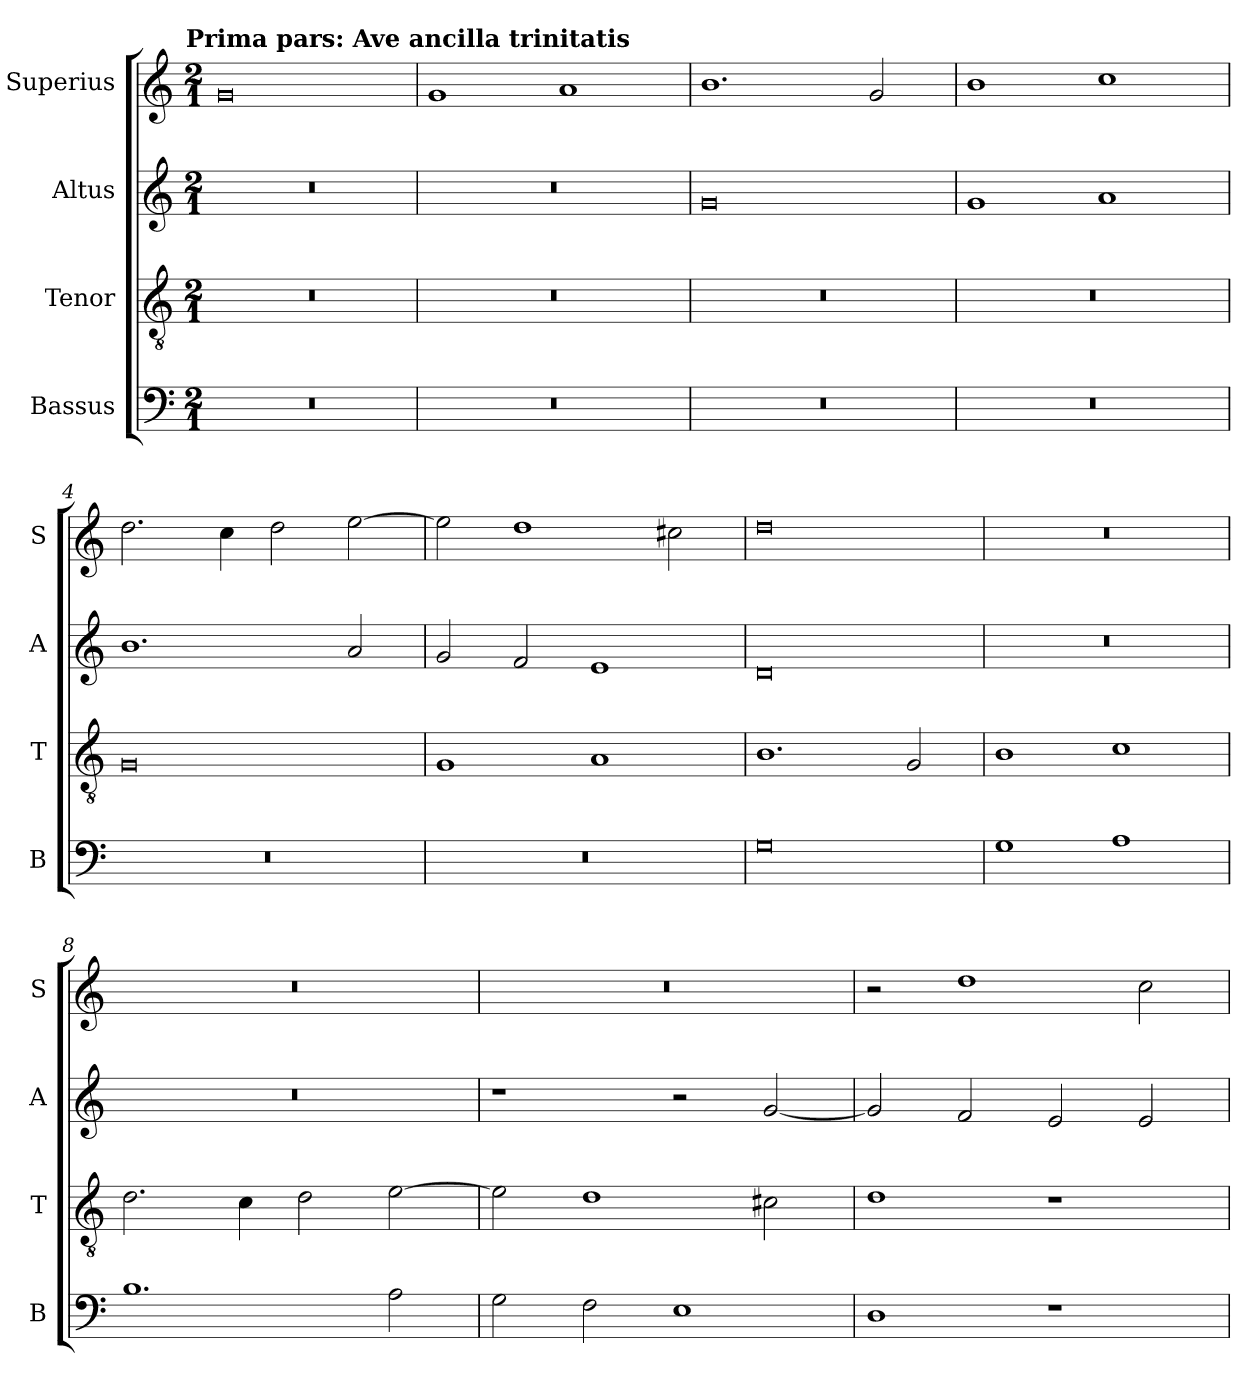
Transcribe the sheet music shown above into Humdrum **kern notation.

**kern	**kern	**kern	**kern
*part4	*part3	*part2	*part1
*staff4	*staff3	*staff2	*staff1
*I"Bassus	*I"Tenor	*I"Altus	*I"Superius
*I'B	*I'T	*I'A	*I'S
*clefF4	*clefGv2	*clefG2	*clefG2
*k[]	*k[]	*k[]	*k[]
*C:	*C:	*C:	*C:
!!LO:TX:omd:t=Prima pars&colon; Ave ancilla trinitatis
*M2/1	*M2/1	*M2/1	*M2/1
=	=	=	=
0r	0r	0r	0g
=1	=1	=1	=1
0r	0r	0r	1g
.	.	.	1a
=2	=2	=2	=2
0r	0r	0g	1.b
.	.	.	2g
=3	=3	=3	=3
0r	0r	1g	1b
.	.	1a	1cc
=4	=4	=4	=4
0r	0G	1.b	2.dd
.	.	.	4cc
.	.	.	2dd
.	.	2a	[2ee
=5	=5	=5	=5
0r	1G	2g	2ee]
.	.	2f	1dd
.	1A	1e	.
.	.	.	2cc#X
=6	=6	=6	=6
0G	1.B	0d	0dd
.	2G	.	.
=7	=7	=7	=7
1G	1B	0r	0r
1A	1c	.	.
=8	=8	=8	=8
1.B	2.d	0r	0r
.	4c	.	.
.	2d	.	.
2A	[2e	.	.
=9	=9	=9	=9
2G	2e]	1r	0r
2F	1d	.	.
1E	.	2r	.
.	2c#X	[2g	.
=10	=10	=10	=10
1D	1d	2g]	2r
.	.	2f	1dd
1r	1r	2e	.
.	.	2e	2cc
=	=	=	=
*-	*-	*-	*-
